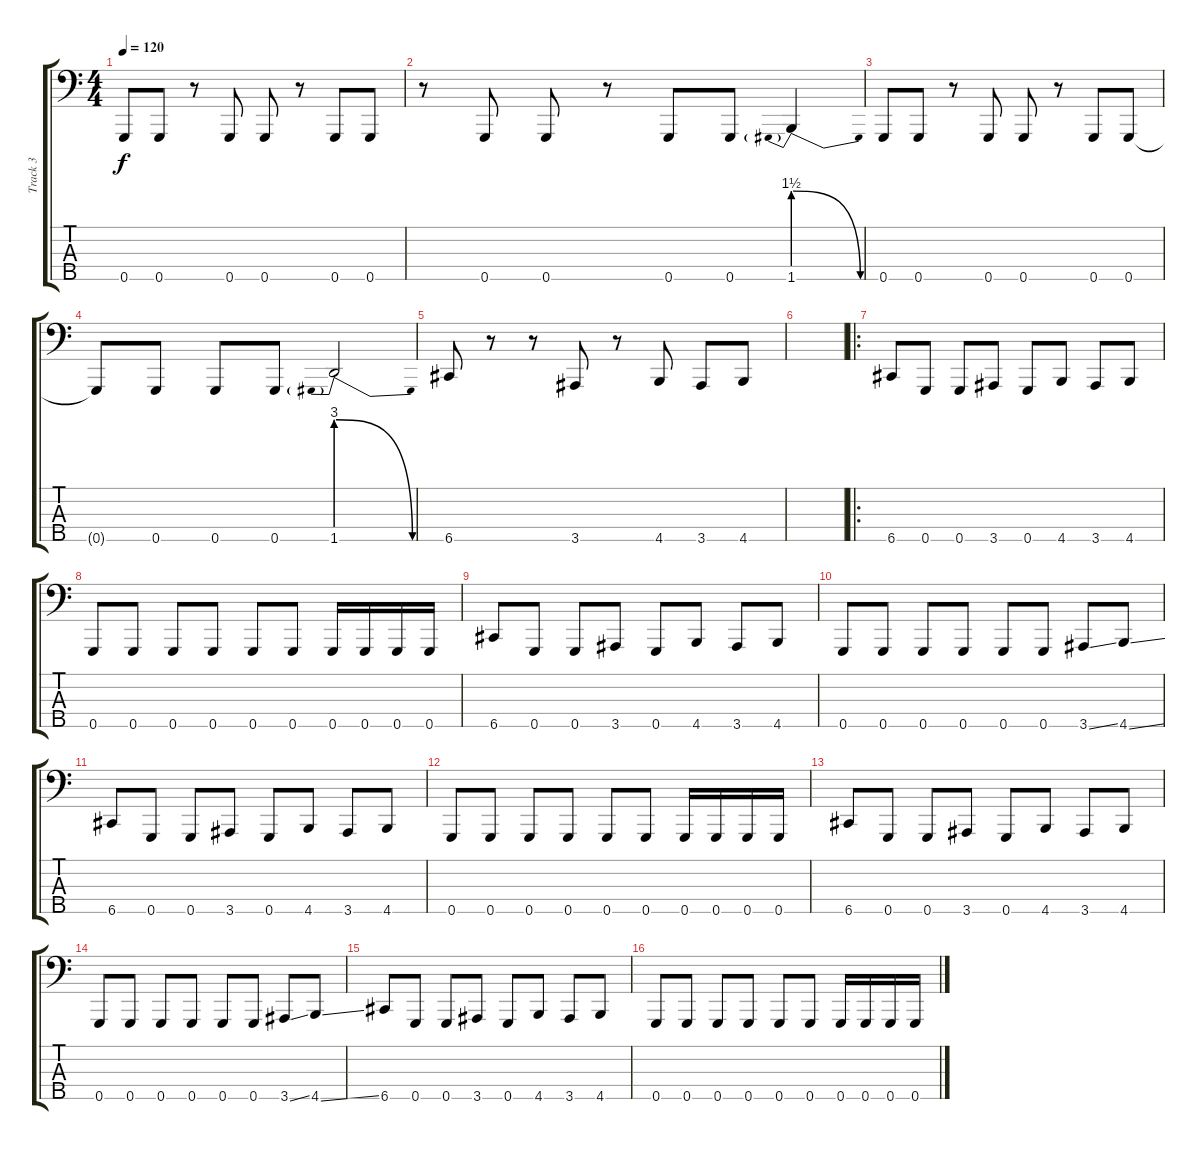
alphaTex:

\track ("Track 3" "Track 3") {instrument electricbassfinger}
\staff {score tabs}
\tuning (E2 B1 Gb1 Db1 G0) {hide}
\ts (4 4)
\tempo 120
\clef f4
\ks c
0.5.8{dy f} 0.5.8 r.8 0.5.8 0.5.8 r.8 0.5.8 0.5.8 |
r.8 0.5.8 0.5.8 r.8 0.5.8 0.5.8 1.5{be (prebendrelease 0 6 60 0)}.4 |
0.5.8 0.5.8 r.8 0.5.8 0.5.8 r.8 0.5.8 0.5.8 |
0.5{t}.8 0.5.8 0.5.8 0.5.8 1.5{be (prebendrelease 0 12 60 0)}.2 |
6.5.8 r.8 r.8 3.5.8 r.8 4.5.8 3.5.8 4.5.8 |
|
\ro
6.5.8 0.5.8 0.5.8 3.5.8 0.5.8 4.5.8 3.5.8 4.5.8 |
0.5.8 0.5.8 0.5.8 0.5.8 0.5.8 0.5.8 0.5.16 0.5.16 0.5.16 0.5.16 |
6.5.8 0.5.8 0.5.8 3.5.8 0.5.8 4.5.8 3.5.8 4.5.8 |
0.5.8 0.5.8 0.5.8 0.5.8 0.5.8 0.5.8 3.5{ss}.8 4.5{ss}.8 |
6.5.8 0.5.8 0.5.8 3.5.8 0.5.8 4.5.8 3.5.8 4.5.8 |
0.5.8 0.5.8 0.5.8 0.5.8 0.5.8 0.5.8 0.5.16 0.5.16 0.5.16 0.5.16 |
6.5.8 0.5.8 0.5.8 3.5.8 0.5.8 4.5.8 3.5.8 4.5.8 |
0.5.8 0.5.8 0.5.8 0.5.8 0.5.8 0.5.8 3.5{ss}.8 4.5{ss}.8 |
6.5.8 0.5.8 0.5.8 3.5.8 0.5.8 4.5.8 3.5.8 4.5.8 |
0.5.8 0.5.8 0.5.8 0.5.8 0.5.8 0.5.8 0.5.16 0.5.16 0.5.16 0.5.16
